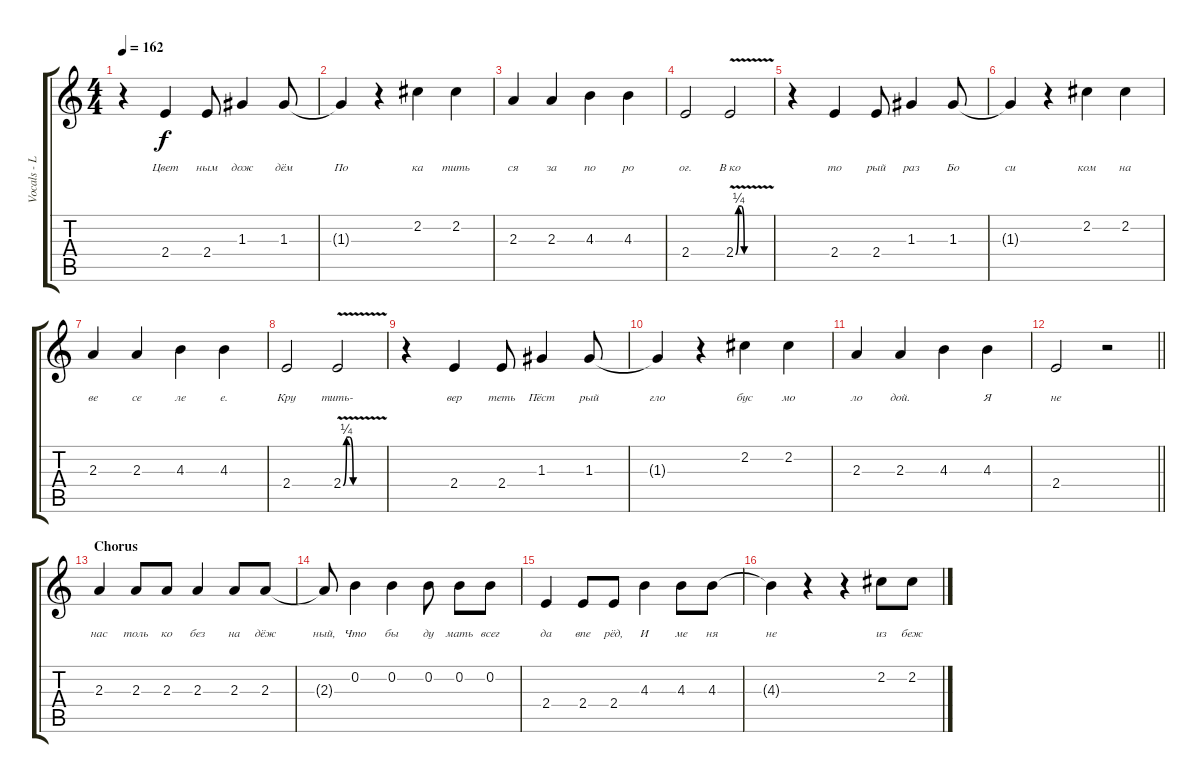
\track ("Vocals - Letov" "Vocals - L") {instrument contrabass}
\staff {score tabs}
\tuning (E4 B3 G3 D3 A2 E2) {hide}
\ts (4 4)
\tempo 162
\clef g2
\ks c
r.4{dy f} 2.4.4{lyrics (0 "") lyrics (1 "") lyrics (2 "Цвет") lyrics (3 "") lyrics (4 "")} 2.4.8{lyrics (0 "") lyrics (1 "") lyrics (2 "ным") lyrics (3 "") lyrics (4 "")} 1.3.4{lyrics (0 "") lyrics (1 "") lyrics (2 "дож") lyrics (3 "") lyrics (4 "")} 1.3.8{lyrics (0 "") lyrics (1 "") lyrics (2 "дём") lyrics (3 "") lyrics (4 "")} |
1.3{t}.4{lyrics (0 "") lyrics (1 "") lyrics (2 "По") lyrics (3 "") lyrics (4 "")} r.4 2.2.4{lyrics (0 "") lyrics (1 "") lyrics (2 "ка") lyrics (3 "") lyrics (4 "")} 2.2.4{lyrics (0 "") lyrics (1 "") lyrics (2 "тить") lyrics (3 "") lyrics (4 "")} |
2.3.4{lyrics (0 "") lyrics (1 "") lyrics (2 "ся") lyrics (3 "") lyrics (4 "")} 2.3.4{lyrics (0 "") lyrics (1 "") lyrics (2 "за") lyrics (3 "") lyrics (4 "")} 4.3.4{lyrics (0 "") lyrics (1 "") lyrics (2 "по") lyrics (3 "") lyrics (4 "")} 4.3.4{lyrics (0 "") lyrics (1 "") lyrics (2 "ро") lyrics (3 "") lyrics (4 "")} |
2.4.2{lyrics (0 "") lyrics (1 "") lyrics (2 "ог.") lyrics (3 "") lyrics (4 "")} 2.4{be (custom 0 0 5 1 10 1 15 0 20 0 60 0) v}.2{lyrics (0 "") lyrics (1 "") lyrics (2 "В ко") lyrics (3 "") lyrics (4 "")} |
r.4 2.4.4{lyrics (0 "") lyrics (1 "") lyrics (2 "то") lyrics (3 "") lyrics (4 "")} 2.4.8{lyrics (0 "") lyrics (1 "") lyrics (2 "рый") lyrics (3 "") lyrics (4 "")} 1.3.4{lyrics (0 "") lyrics (1 "") lyrics (2 "раз") lyrics (3 "") lyrics (4 "")} 1.3.8{lyrics (0 "") lyrics (1 "") lyrics (2 "Бо") lyrics (3 "") lyrics (4 "")} |
1.3{t}.4{lyrics (0 "") lyrics (1 "") lyrics (2 "си") lyrics (3 "") lyrics (4 "")} r.4 2.2.4{lyrics (0 "") lyrics (1 "") lyrics (2 "ком") lyrics (3 "") lyrics (4 "")} 2.2.4{lyrics (0 "") lyrics (1 "") lyrics (2 "на") lyrics (3 "") lyrics (4 "")} |
2.3.4{lyrics (0 "") lyrics (1 "") lyrics (2 "ве") lyrics (3 "") lyrics (4 "")} 2.3.4{lyrics (0 "") lyrics (1 "") lyrics (2 "се") lyrics (3 "") lyrics (4 "")} 4.3.4{lyrics (0 "") lyrics (1 "") lyrics (2 "ле") lyrics (3 "") lyrics (4 "")} 4.3.4{lyrics (0 "") lyrics (1 "") lyrics (2 "е.") lyrics (3 "") lyrics (4 "")} |
2.4.2{lyrics (0 "") lyrics (1 "") lyrics (2 "Кру") lyrics (3 "") lyrics (4 "")} 2.4{be (custom 0 0 5 1 10 1 15 0 20 0 60 0) v}.2{lyrics (0 "") lyrics (1 "") lyrics (2 "тить-") lyrics (3 "") lyrics (4 "")} |
r.4 2.4.4{lyrics (0 "") lyrics (1 "") lyrics (2 "вер") lyrics (3 "") lyrics (4 "")} 2.4.8{lyrics (0 "") lyrics (1 "") lyrics (2 "теть") lyrics (3 "") lyrics (4 "")} 1.3.4{lyrics (0 "") lyrics (1 "") lyrics (2 "Пёст") lyrics (3 "") lyrics (4 "")} 1.3.8{lyrics (0 "") lyrics (1 "") lyrics (2 "рый") lyrics (3 "") lyrics (4 "")} |
1.3{t}.4{lyrics (0 "") lyrics (1 "") lyrics (2 "гло") lyrics (3 "") lyrics (4 "")} r.4 2.2.4{lyrics (0 "") lyrics (1 "") lyrics (2 "бус") lyrics (3 "") lyrics (4 "")} 2.2.4{lyrics (0 "") lyrics (1 "") lyrics (2 "мо") lyrics (3 "") lyrics (4 "")} |
2.3.4{lyrics (0 "") lyrics (1 "") lyrics (2 "ло") lyrics (3 "") lyrics (4 "")} 2.3.4{lyrics (0 "") lyrics (1 "") lyrics (2 "дой.") lyrics (3 "") lyrics (4 "")} 4.3.4{lyrics (0 "") lyrics (1 "") lyrics (2 "") lyrics (3 "") lyrics (4 "")} 4.3.4{lyrics (0 "") lyrics (1 "") lyrics (2 "Я") lyrics (3 "") lyrics (4 "")} |
\barLineRight lightlight
2.4.2{lyrics (0 "") lyrics (1 "") lyrics (2 "не") lyrics (3 "") lyrics (4 "")} r.2 |
\section ("" "Chorus")
2.3.4{lyrics (0 "") lyrics (1 "") lyrics (2 "нас") lyrics (3 "") lyrics (4 "")} 2.3.8{lyrics (0 "") lyrics (1 "") lyrics (2 "толь") lyrics (3 "") lyrics (4 "")} 2.3.8{lyrics (0 "") lyrics (1 "") lyrics (2 "ко") lyrics (3 "") lyrics (4 "")} 2.3.4{lyrics (0 "") lyrics (1 "") lyrics (2 "без") lyrics (3 "") lyrics (4 "")} 2.3.8{lyrics (0 "") lyrics (1 "") lyrics (2 "на") lyrics (3 "") lyrics (4 "")} 2.3.8{lyrics (0 "") lyrics (1 "") lyrics (2 "дёж") lyrics (3 "") lyrics (4 "")} |
2.3{t}.8{lyrics (0 "") lyrics (1 "") lyrics (2 "ный,") lyrics (3 "") lyrics (4 "")} 0.2.4{lyrics (0 "") lyrics (1 "") lyrics (2 "Что") lyrics (3 "") lyrics (4 "")} 0.2.4{lyrics (0 "") lyrics (1 "") lyrics (2 "бы") lyrics (3 "") lyrics (4 "")} 0.2.8{lyrics (0 "") lyrics (1 "") lyrics (2 "ду") lyrics (3 "") lyrics (4 "")} 0.2.8{lyrics (0 "") lyrics (1 "") lyrics (2 "мать") lyrics (3 "") lyrics (4 "")} 0.2.8{lyrics (0 "") lyrics (1 "") lyrics (2 "всег") lyrics (3 "") lyrics (4 "")} |
2.4.4{lyrics (0 "") lyrics (1 "") lyrics (2 "да") lyrics (3 "") lyrics (4 "")} 2.4.8{lyrics (0 "") lyrics (1 "") lyrics (2 "впе") lyrics (3 "") lyrics (4 "")} 2.4.8{lyrics (0 "") lyrics (1 "") lyrics (2 "рёд,") lyrics (3 "") lyrics (4 "")} 4.3.4{lyrics (0 "") lyrics (1 "") lyrics (2 "И") lyrics (3 "") lyrics (4 "")} 4.3.8{lyrics (0 "") lyrics (1 "") lyrics (2 "ме") lyrics (3 "") lyrics (4 "")} 4.3.8{lyrics (0 "") lyrics (1 "") lyrics (2 "ня") lyrics (3 "") lyrics (4 "")} |
4.3{t}.4{lyrics (0 "") lyrics (1 "") lyrics (2 "не") lyrics (3 "") lyrics (4 "")} r.4 r.4 2.2.8{lyrics (0 "") lyrics (1 "") lyrics (2 "из") lyrics (3 "") lyrics (4 "")} 2.2.8{lyrics (0 "") lyrics (1 "") lyrics (2 "беж") lyrics (3 "") lyrics (4 "")}
